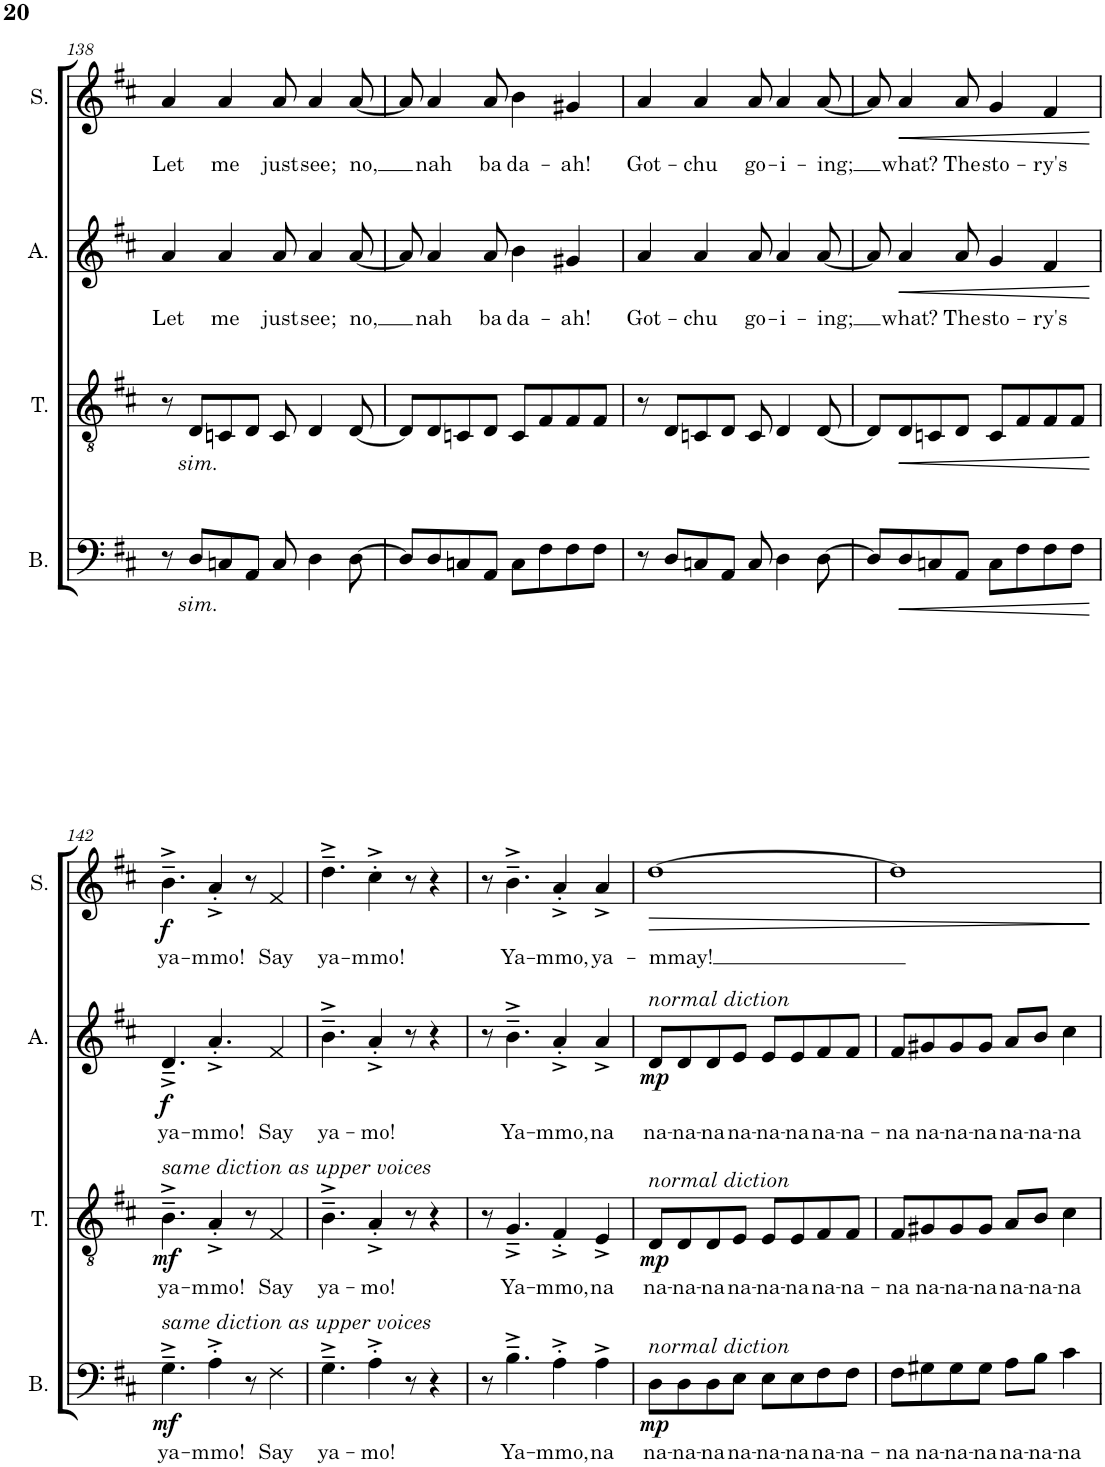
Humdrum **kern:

**kern	**text	**dynam	**kern	**text	**dynam	**kern	**text	**dynam	**kern	**text	**dynam
*part4	*part4	*part4	*part3	*part3	*part3	*part2	*part2	*part2	*part1	*part1	*part1
*staff4	*staff4	*staff4	*staff3	*staff3	*staff3	*staff2	*staff2	*staff2	*staff1	*staff1	*staff1
*I"Bass	*	*	*I"Tenor	*	*	*I"Alto	*	*	*I"Soprano	*	*
*I'B.	*	*	*I'T.	*	*	*I'A.	*	*	*I'S.	*	*
!!LO:PB:g=z
*clefF4	*	*	*clefGv2	*	*	*clefG2	*	*	*clefG2	*	*
*k[f#c#]	*	*	*k[f#c#]	*	*	*k[f#c#]	*	*	*k[f#c#]	*	*
*M4/4	*	*	*M4/4	*	*	*M4/4	*	*	*M4/4	*	*
=138	=138	=138	=138	=138	=138	=138	=138	=138	=138	=138	=138
!	!	!	!	!	!	!	!LO:LY:b	!	!	!LO:LY:b	!
8r	.	.	8r	.	.	4a/	Let	.	4a/	Let	.
!	!LO:LY:b	!	!	!LO:LY:b	!	!	!	!	!	!	!
8D/L	sim.	.	8D/L	sim.	.	.	.	.	.	.	.
!	!	!	!	!	!	!	!LO:LY:b	!	!	!LO:LY:b	!
8Cn/	.	.	8Cn/	.	.	4a/	me	.	4a/	me	.
8AA/J	.	.	8D/J	.	.	.	.	.	.	.	.
!	!	!	!	!	!	!	!LO:LY:b	!	!	!LO:LY:b	!
8C/	.	.	8C/	.	.	8a/	just	.	8a/	just	.
!	!	!	!	!	!	!	!LO:LY:b	!	!	!LO:LY:b	!
4D\	.	.	4D/	.	.	4a/	see;	.	4a/	see;	.
!	!	!	!	!	!	!	!LO:LY:b	!	!	!LO:LY:b	!
[8D\	.	.	[8D/	.	.	[8a/	no,	.	[8a/	no,	.
=139	=139	=139	=139	=139	=139	=139	=139	=139	=139	=139	=139
8D/L]	.	.	8D/L]	.	.	8a/]	.	.	8a/]	.	.
!	!	!	!	!	!	!	!LO:LY:b	!	!	!LO:LY:b	!
8D/	.	.	8D/	.	.	4a/	nah	.	4a/	nah	.
8Cn/	.	.	8Cn/	.	.	.	.	.	.	.	.
!	!	!	!	!	!	!	!LO:LY:b	!	!	!LO:LY:b	!
8AA/J	.	.	8D/J	.	.	8a/	ba	.	8a/	ba	.
!	!	!	!	!	!	!	!LO:LY:b	!	!	!LO:LY:b	!
8C\L	.	.	8C/L	.	.	4b\	da-	.	4b\	da-	.
8F#\	.	.	8F#/	.	.	.	.	.	.	.	.
!	!	!	!	!	!	!	!LO:LY:b	!	!	!LO:LY:b	!
8F#\	.	.	8F#/	.	.	4g#X/	-ah!	.	4g#X/	-ah!	.
8F#\J	.	.	8F#/J	.	.	.	.	.	.	.	.
=140	=140	=140	=140	=140	=140	=140	=140	=140	=140	=140	=140
!	!	!	!	!	!	!	!LO:LY:b	!	!	!LO:LY:b	!
8r	.	.	8r	.	.	4a/	Got-	.	4a/	Got-	.
8D/L	.	.	8D/L	.	.	.	.	.	.	.	.
!	!	!	!	!	!	!	!LO:LY:b	!	!	!LO:LY:b	!
8Cn/	.	.	8Cn/	.	.	4a/	-chu	.	4a/	-chu	.
8AA/J	.	.	8D/J	.	.	.	.	.	.	.	.
!	!	!	!	!	!	!	!LO:LY:b	!	!	!LO:LY:b	!
8C/	.	.	8C/	.	.	8a/	go-	.	8a/	go-	.
!	!	!	!	!	!	!	!LO:LY:b	!	!	!LO:LY:b	!
4D\	.	.	4D/	.	.	4a/	-i-	.	4a/	-i-	.
!	!	!	!	!	!	!	!LO:LY:b	!	!	!LO:LY:b	!
[8D\	.	.	[8D/	.	.	[8a/	-ing;	.	[8a/	-ing;	.
=141	=141	=141	=141	=141	=141	=141	=141	=141	=141	=141	=141
8D/L]	.	.	8D/L]	.	.	8a/]	.	.	8a/]	.	.
!	!	!LO:HP:b	!	!	!LO:HP:b	!	!LO:LY:b	!LO:HP:b	!	!LO:LY:b	!LO:HP:b
8D/	.	<	8D/	.	<	4a/	what?	<	4a/	what?	<
8Cn/	.	.	8Cn/	.	.	.	.	.	.	.	.
!	!	!	!	!	!	!	!LO:LY:b	!	!	!LO:LY:b	!
8AA/J	.	.	8D/J	.	.	8a/	The	.	8a/	The	.
!	!	!	!	!	!	!	!LO:LY:b	!	!	!LO:LY:b	!
8C\L	.	.	8C/L	.	.	4g/	sto-	.	4g/	sto-	.
8F#\	.	.	8F#/	.	.	.	.	.	.	.	.
!	!	!	!	!	!	!	!LO:LY:b	!	!	!LO:LY:b	!
8F#\	.	.	8F#/	.	.	4f#/	-ry's	.	4f#/	-ry's	.
8F#\J	.	.	8F#/J	.	.	.	.	.	.	.	.
.	.	[	.	.	[	.	.	[	.	.	[
!!LO:LB:g=z
=142	=142	=142	=142	=142	=142	=142	=142	=142	=142	=142	=142
!	!	!	!LO:TX:a:i:t=same diction as upper voices	!	!	!	!	!	!	!	!
!LO:TX:a:i:t=same diction as upper voices	!	!	!	!	!	!	!	!	!	!	!
!	!LO:LY:b	!LO:DY:b	!	!LO:LY:b	!LO:DY:b	!	!LO:LY:b	!LO:DY:b	!	!LO:LY:b	!LO:DY:b
4.G~^\	ya-	mf	4.B~^\	ya-	mf	4.d~^/	ya-	f	4.b~^\	ya-	f
!	!LO:LY:b	!	!	!LO:LY:b	!	!	!LO:LY:b	!	!	!LO:LY:b	!
4A'^\	-mmo!	.	4A'^/	-mmo!	.	4.a'^/	-mmo!	.	4a'^/	-mmo!	.
8r	.	.	8r	.	.	.	.	.	8r	.	.
!	!LO:LY:b	!	!	!LO:LY:b	!	!	!LO:LY:b	!	!	!LO:LY:b	!
4F#\	Say	.	4F#/	Say	.	4f#/	Say	.	4f#/	Say	.
=143	=143	=143	=143	=143	=143	=143	=143	=143	=143	=143	=143
!	!LO:LY:b	!	!	!LO:LY:b	!	!	!LO:LY:b	!	!	!LO:LY:b	!
4.G~^\	ya-	.	4.B~^\	ya-	.	4.b~^\	ya-	.	4.dd~^\	ya-	.
!	!LO:LY:b	!	!	!LO:LY:b	!	!	!LO:LY:b	!	!	!LO:LY:b	!
4A'^\	-mo!	.	4A'^/	-mo!	.	4a'^/	-mo!	.	4cc#'^\	-mmo!	.
8r	.	.	8r	.	.	8r	.	.	8r	.	.
4r	.	.	4r	.	.	4r	.	.	4r	.	.
=144	=144	=144	=144	=144	=144	=144	=144	=144	=144	=144	=144
8r	.	.	8r	.	.	8r	.	.	8r	.	.
!	!LO:LY:b	!	!	!LO:LY:b	!	!	!LO:LY:b	!	!	!LO:LY:b	!
4.B~^\	Ya-	.	4.G~^/	Ya-	.	4.b~^\	Ya-	.	4.b~^\	Ya-	.
!	!LO:LY:b	!	!	!LO:LY:b	!	!	!LO:LY:b	!	!	!LO:LY:b	!
4A'^\	-mmo,	.	4F#'^/	-mmo,	.	4a'^/	-mmo,	.	4a'^/	-mmo,	.
!	!LO:LY:b	!	!	!LO:LY:b	!	!	!LO:LY:b	!	!	!LO:LY:b	!
4A^\	na	.	4E^/	na	.	4a^/	na	.	4a^/	ya-	.
=145	=145	=145	=145	=145	=145	=145	=145	=145	=145	=145	=145
!	!	!	!	!	!	!LO:TX:a:i:t=normal diction	!	!	!	!	!
!	!	!	!LO:TX:a:i:t=normal diction	!	!	!	!	!	!	!	!
!LO:TX:a:i:t=normal diction	!	!	!	!	!	!	!	!	!	!	!
!	!LO:LY:b	!LO:DY:b	!	!LO:LY:b	!LO:DY:b	!	!LO:LY:b	!LO:DY:b	!	!LO:LY:b	!LO:HP:b
8D\L	na-	mp	8D/L	na-	mp	8d/L	na-	mp	[1dd	-mmay!	>
!	!LO:LY:b	!	!	!LO:LY:b	!	!	!LO:LY:b	!	!	!	!
8D\	-na-	.	8D/	-na-	.	8d/	-na-	.	.	.	.
!	!LO:LY:b	!	!	!LO:LY:b	!	!	!LO:LY:b	!	!	!	!
8D\	-na	.	8D/	-na	.	8d/	-na	.	.	.	.
!	!LO:LY:b	!	!	!LO:LY:b	!	!	!LO:LY:b	!	!	!	!
8E\J	na-	.	8E/J	na-	.	8e/J	na-	.	.	.	.
!	!LO:LY:b	!	!	!LO:LY:b	!	!	!LO:LY:b	!	!	!	!
8E\L	-na-	.	8E/L	-na-	.	8e/L	-na-	.	.	.	.
!	!LO:LY:b	!	!	!LO:LY:b	!	!	!LO:LY:b	!	!	!	!
8E\	-na	.	8E/	-na	.	8e/	-na	.	.	.	.
!	!LO:LY:b	!	!	!LO:LY:b	!	!	!LO:LY:b	!	!	!	!
8F#\	na-	.	8F#/	na-	.	8f#/	na-	.	.	.	.
!	!LO:LY:b	!	!	!LO:LY:b	!	!	!LO:LY:b	!	!	!	!
8F#\J	-na-	.	8F#/J	-na-	.	8f#/J	-na-	.	.	.	.
=146	=146	=146	=146	=146	=146	=146	=146	=146	=146	=146	=146
!	!LO:LY:b	!	!	!LO:LY:b	!	!	!LO:LY:b	!	!	!	!
8F#\L	-na	.	8F#/L	-na	.	8f#/L	-na	.	1dd]	.	.
!	!LO:LY:b	!	!	!LO:LY:b	!	!	!LO:LY:b	!	!	!	!
8G#X\	na-	.	8G#X/	na-	.	8g#X/	na-	.	.	.	.
!	!LO:LY:b	!	!	!LO:LY:b	!	!	!LO:LY:b	!	!	!	!
8G#\	-na-	.	8G#/	-na-	.	8g#/	-na-	.	.	.	.
!	!LO:LY:b	!	!	!LO:LY:b	!	!	!LO:LY:b	!	!	!	!
8G#\J	-na	.	8G#/J	-na	.	8g#/J	-na	.	.	.	.
!	!LO:LY:b	!	!	!LO:LY:b	!	!	!LO:LY:b	!	!	!	!
8A\L	na-	.	8A/L	na-	.	8a/L	na-	.	.	.	.
!	!LO:LY:b	!	!	!LO:LY:b	!	!	!LO:LY:b	!	!	!	!
8B\J	-na-	.	8B/J	-na-	.	8b/J	-na-	.	.	.	.
!	!LO:LY:b	!	!	!LO:LY:b	!	!	!LO:LY:b	!	!	!	!
4c#\	-na	.	4c#\	-na	.	4cc#\	-na	.	.	.	.
.	.	.	.	.	.	.	.	.	.	.	]
=	=	=	=	=	=	=	=	=	=	=	=
*-	*-	*-	*-	*-	*-	*-	*-	*-	*-	*-	*-
